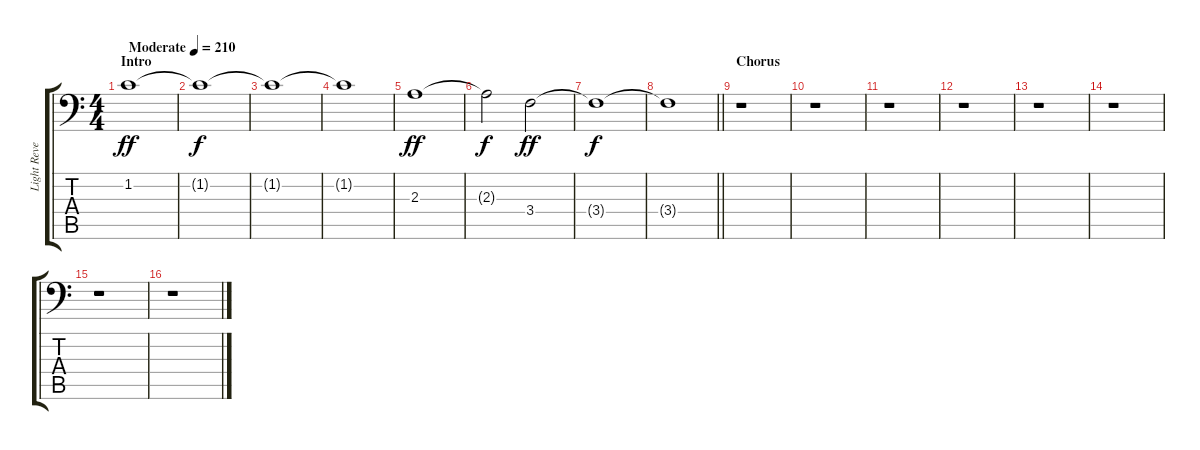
\track ("Light Reverb Pad" "Light Reve") {instrument pad5bowed}
\staff {score tabs}
\tuning (B8 B3 G3 D3 A2 C-1) {hide}
\ts (4 4)
\section ("" "Intro")
\tempo (210 "Moderate")
\clef f4
\ks c
1.2.1{dy ff instrument pad5bowed} |
1.2{t}.1{dy f} |
1.2{t}.1 |
1.2{t}.1 |
2.3.1{dy ff} |
2.3{t}.2{dy f} 3.4.2{dy ff} |
3.4{t}.1{dy f} |
\barLineRight lightlight
3.4{t}.1 |
\section ("" "Chorus")
r.1 |
r.1 |
r.1 |
r.1 |
r.1 |
r.1 |
r.1 |
r.1
